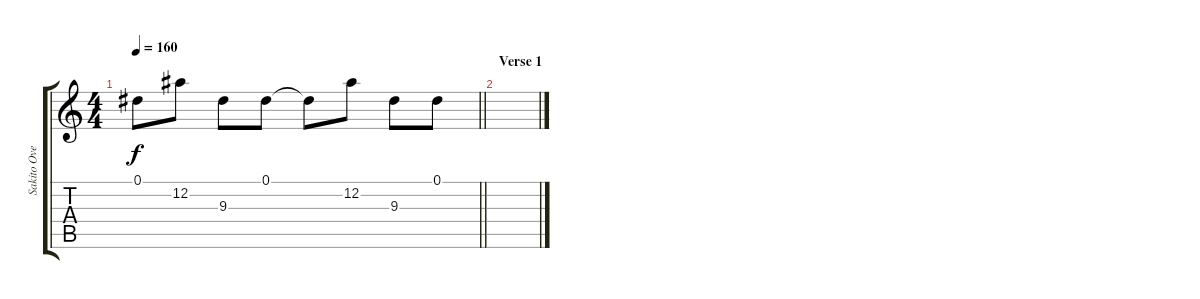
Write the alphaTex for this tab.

\track ("Sakito Overdub" "Sakito Ove") {instrument acousticguitarsteel}
\staff {score tabs}
\tuning (Eb4 Bb3 Gb3 Db3 Ab2 Eb2) {hide}
\ts (4 4)
\tempo 160
\clef g2
\barLineRight lightlight
\ks c
0.1{t}.8{dy f} 12.2.8 9.3.8 0.1.8 0.1{t}.8 12.2.8 9.3.8 0.1.8 |
\section ("" "Verse 1")
